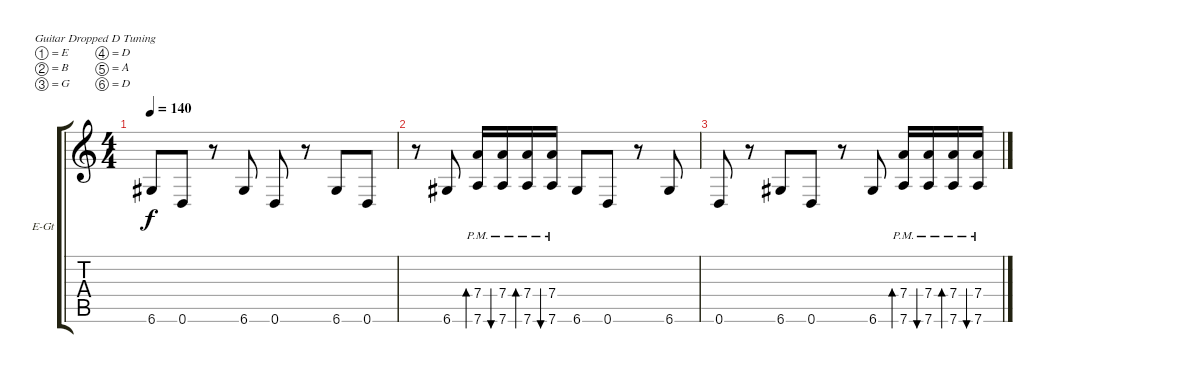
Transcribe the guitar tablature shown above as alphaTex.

\bracketExtendMode groupsimilarinstruments
\firstSystemTrackNameOrientation horizontal
\otherSystemsTrackNameOrientation horizontal
\track ("Add guitar" "E-Gt") {instrument distortionguitar}
\staff {score tabs}
\tuning (E4 B3 G3 D3 A2 D2)
\ts (4 4)
\tempo 140
\clef g2
\ks c
6.6.8{dy f} 0.6.8 r.8 6.6.8 0.6.8 r.8 6.6.8 0.6.8 |
r.8 6.6.8 (7.6{pm} 7.4{pm}).16{bd 480} (7.6{pm} 7.4{pm}).16{bu 480} (7.6{pm} 7.4{pm}).16{bd 480} (7.6{pm} 7.4{pm}).16{bu 480} 6.6.8 0.6.8 r.8 6.6.8 |
0.6.8 r.8 6.6.8 0.6.8 r.8 6.6.8 (7.6{pm} 7.4{pm}).16{bd 480} (7.6{pm} 7.4{pm}).16{bu 480} (7.6{pm} 7.4{pm}).16{bd 480} (7.6{pm} 7.4{pm}).16{bu 480}
